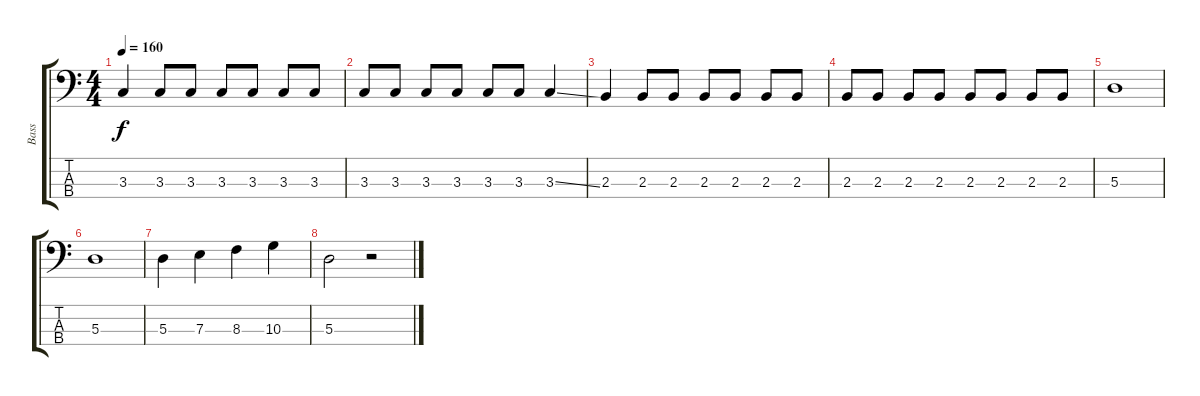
\track ("Bass" "Bass") {instrument electricbasspick}
\staff {score tabs}
\tuning (G2 D2 A1 E1) {hide}
\ts (4 4)
\tempo 160
\clef f4
\ks c
3.3.4{dy f} 3.3.8 3.3.8 3.3.8 3.3.8 3.3.8 3.3.8 |
3.3.8 3.3.8 3.3.8 3.3.8 3.3.8 3.3.8 3.3{ss}.4 |
2.3.4 2.3.8 2.3.8 2.3.8 2.3.8 2.3.8 2.3.8 |
2.3.8 2.3.8 2.3.8 2.3.8 2.3.8 2.3.8 2.3.8 2.3.8 |
5.3.1 |
5.3.1 |
5.3.4 7.3.4 8.3.4 10.3.4 |
5.3.2 r.2
